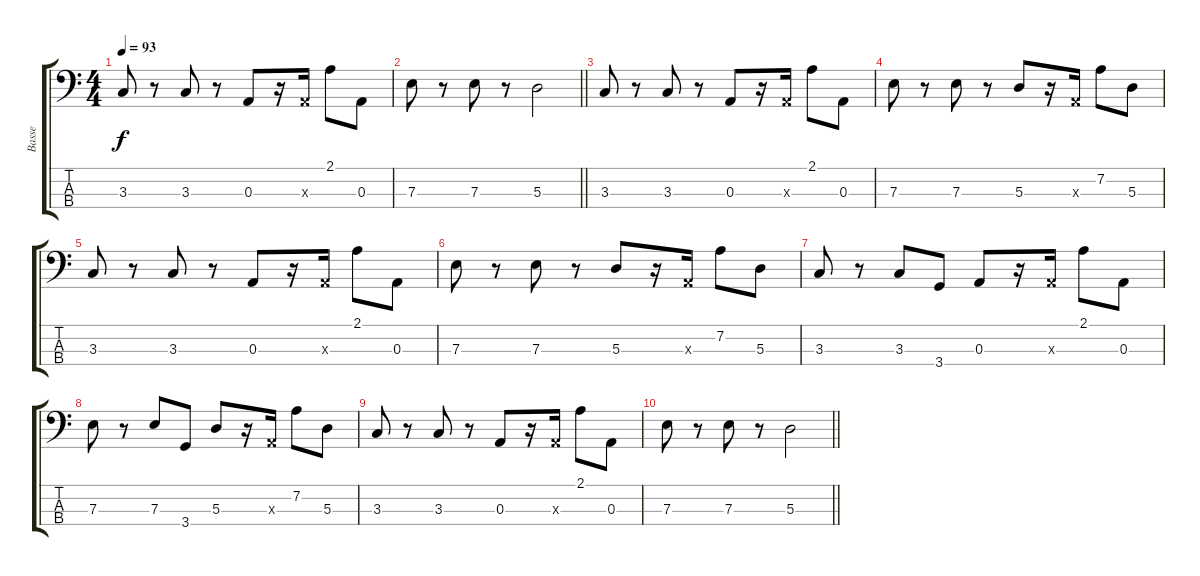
\track ("Basse" "Basse") {instrument electricbassfinger}
\staff {score tabs}
\tuning (G2 D2 A1 E1) {hide}
\ts (4 4)
\tempo 93
\clef f4
\ks c
3.3.8{dy f} r.8 3.3.8 r.8 0.3.8 r.16 0.3{x}.16 2.1.8 0.3.8 |
\barLineRight lightlight
7.3.8 r.8 7.3.8 r.8 5.3.2 |
3.3.8 r.8 3.3.8 r.8 0.3.8 r.16 0.3{x}.16 2.1.8 0.3.8 |
7.3.8 r.8 7.3.8 r.8 5.3.8 r.16 0.3{x}.16 7.2.8 5.3.8 |
3.3.8 r.8 3.3.8 r.8 0.3.8 r.16 0.3{x}.16 2.1.8 0.3.8 |
7.3.8 r.8 7.3.8 r.8 5.3.8 r.16 0.3{x}.16 7.2.8 5.3.8 |
3.3.8 r.8 3.3.8 3.4.8 0.3.8 r.16 0.3{x}.16 2.1.8 0.3.8 |
7.3.8 r.8 7.3.8 3.4.8 5.3.8 r.16 0.3{x}.16 7.2.8 5.3.8 |
3.3.8 r.8 3.3.8 r.8 0.3.8 r.16 0.3{x}.16 2.1.8 0.3.8 |
\barLineRight lightlight
7.3.8 r.8 7.3.8 r.8 5.3.2
